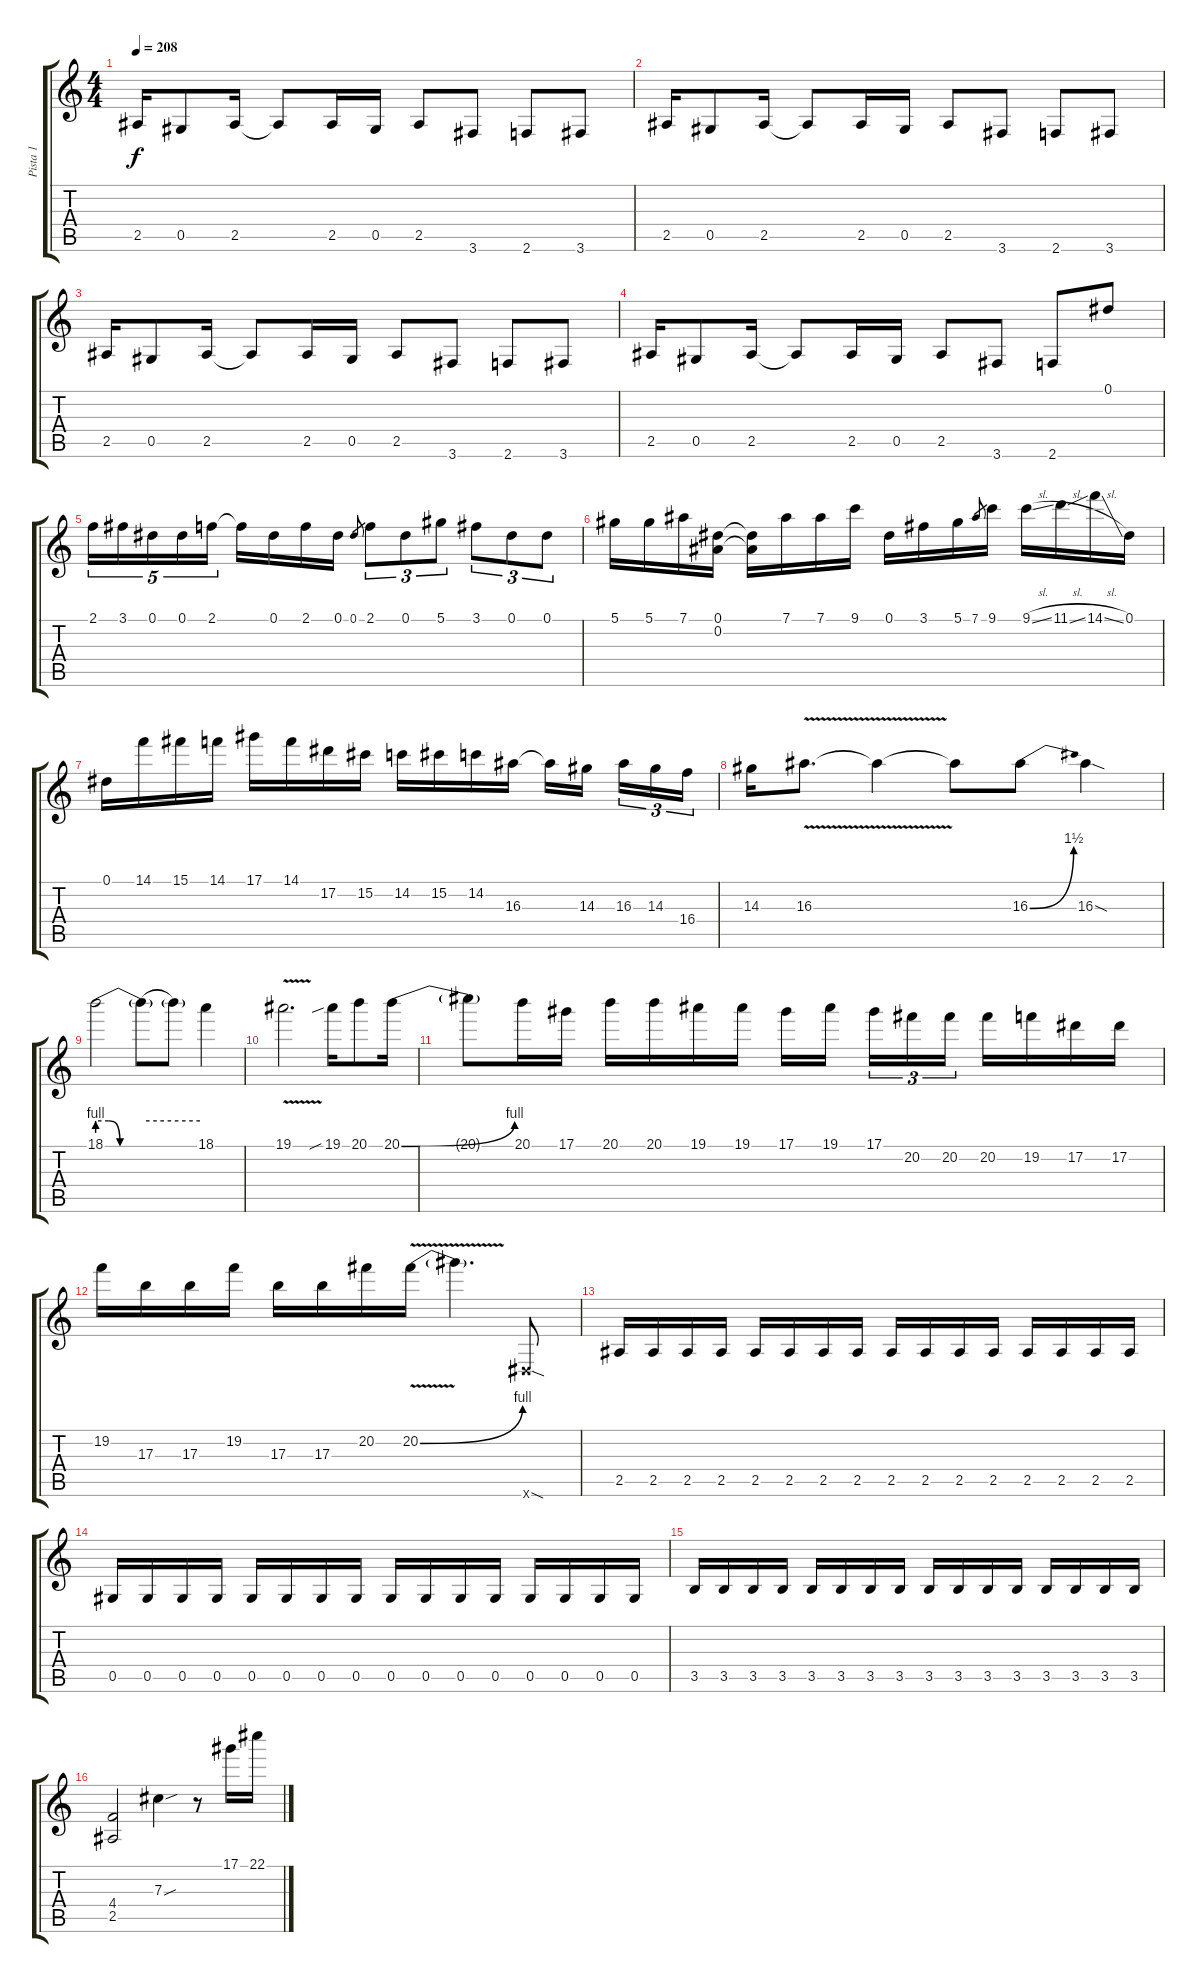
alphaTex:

\track ("Pista 1" "Pista 1") {instrument overdrivenguitar}
\staff {score tabs}
\tuning (Eb4 Bb3 Gb3 Db3 Ab2 Eb2) {hide}
\ts (4 4)
\tempo 208
\clef g2
\ks c
2.5.16{dy f} 0.5.8 2.5.16 2.5{t}.8 2.5.16 0.5.16 2.5.8 3.6.8 2.6.8 3.6.8 |
2.5.16 0.5.8 2.5.16 2.5{t}.8 2.5.16 0.5.16 2.5.8 3.6.8 2.6.8 3.6.8 |
2.5.16 0.5.8 2.5.16 2.5{t}.8 2.5.16 0.5.16 2.5.8 3.6.8 2.6.8 3.6.8 |
2.5.16 0.5.8 2.5.16 2.5{t}.8 2.5.16 0.5.16 2.5.8 3.6.8 2.6.8 0.1.8 |
2.1.16{tu (5 4)} 3.1.16{tu (5 4)} 0.1.16{tu (5 4)} 0.1.16{tu (5 4)} 2.1.16{tu (5 4)} 2.1{t}.16 0.1.16 2.1.16 0.1.16 0.1.8{gr} 2.1.8{tu (3 2)} 0.1.8{tu (3 2)} 5.1.8{tu (3 2)} 3.1.8{tu (3 2)} 0.1.8{tu (3 2)} 0.1.8{tu (3 2)} |
5.1.16 5.1.16 7.1.16 (0.1 0.2).16 (0.1{t} 0.2{t}).16 7.1.16 7.1.16 9.1.16 0.1.16 3.1.16 5.1.16 7.1.8{gr} 9.1.16 9.1{sl}.16 11.1{sl}.16 14.1{sl}.16 0.1.16 |
0.1.16 14.1.16 15.1.16 14.1.16 17.1.16 14.1.16 17.2.16 15.2.16 14.2.16 15.2.16 14.2.16 16.3.16 16.3{t}.16 14.3.16{beam splitsecondary} 16.3.16{tu (3 2)} 14.3.16{tu (3 2)} 16.4.16{tu (3 2)} |
14.3.16 16.3{v}.8{d} 16.3{t}.4 16.3{t}.8 16.3{be (bend 0 0 60 6)}.8 16.3{sod}.4 |
18.1{be (custom 0 4 15 4 30 0 60 0)}.2 18.1{be (hold 0 4 60 4) t}.8 18.1{t}.8 18.1.4 |
19.1{v}.2{d} 19.1{sib}.16 20.1.8 20.1{be (bend 0 0 60 4)}.16 |
20.1{t}.8 20.1.16 17.1.16 20.1.16 20.1.16 19.1.16 19.1.16 17.1.16 19.1.16{beam splitsecondary} 17.1.16{tu (3 2)} 20.2.16{tu (3 2)} 20.2.16{tu (3 2)} 20.2.16 19.2.16 17.2.16 17.2.16 |
19.2.16 17.3.16 17.3.16 19.2.16 17.3.16 17.3.16 20.2.16 20.2{be (bend 0 0 60 4) v}.16 20.2{t}.4{d} 0.6{sod x}.8 |
2.5.16 2.5.16 2.5.16 2.5.16 2.5.16 2.5.16 2.5.16 2.5.16 2.5.16 2.5.16 2.5.16 2.5.16 2.5.16 2.5.16 2.5.16 2.5.16 |
0.5.16 0.5.16 0.5.16 0.5.16 0.5.16 0.5.16 0.5.16 0.5.16 0.5.16 0.5.16 0.5.16 0.5.16 0.5.16 0.5.16 0.5.16 0.5.16 |
3.5.16 3.5.16 3.5.16 3.5.16 3.5.16 3.5.16 3.5.16 3.5.16 3.5.16 3.5.16 3.5.16 3.5.16 3.5.16 3.5.16 3.5.16 3.5.16 |
(4.4 2.5).2 7.3{sou}.4 r.8 17.1.16 22.1.16
